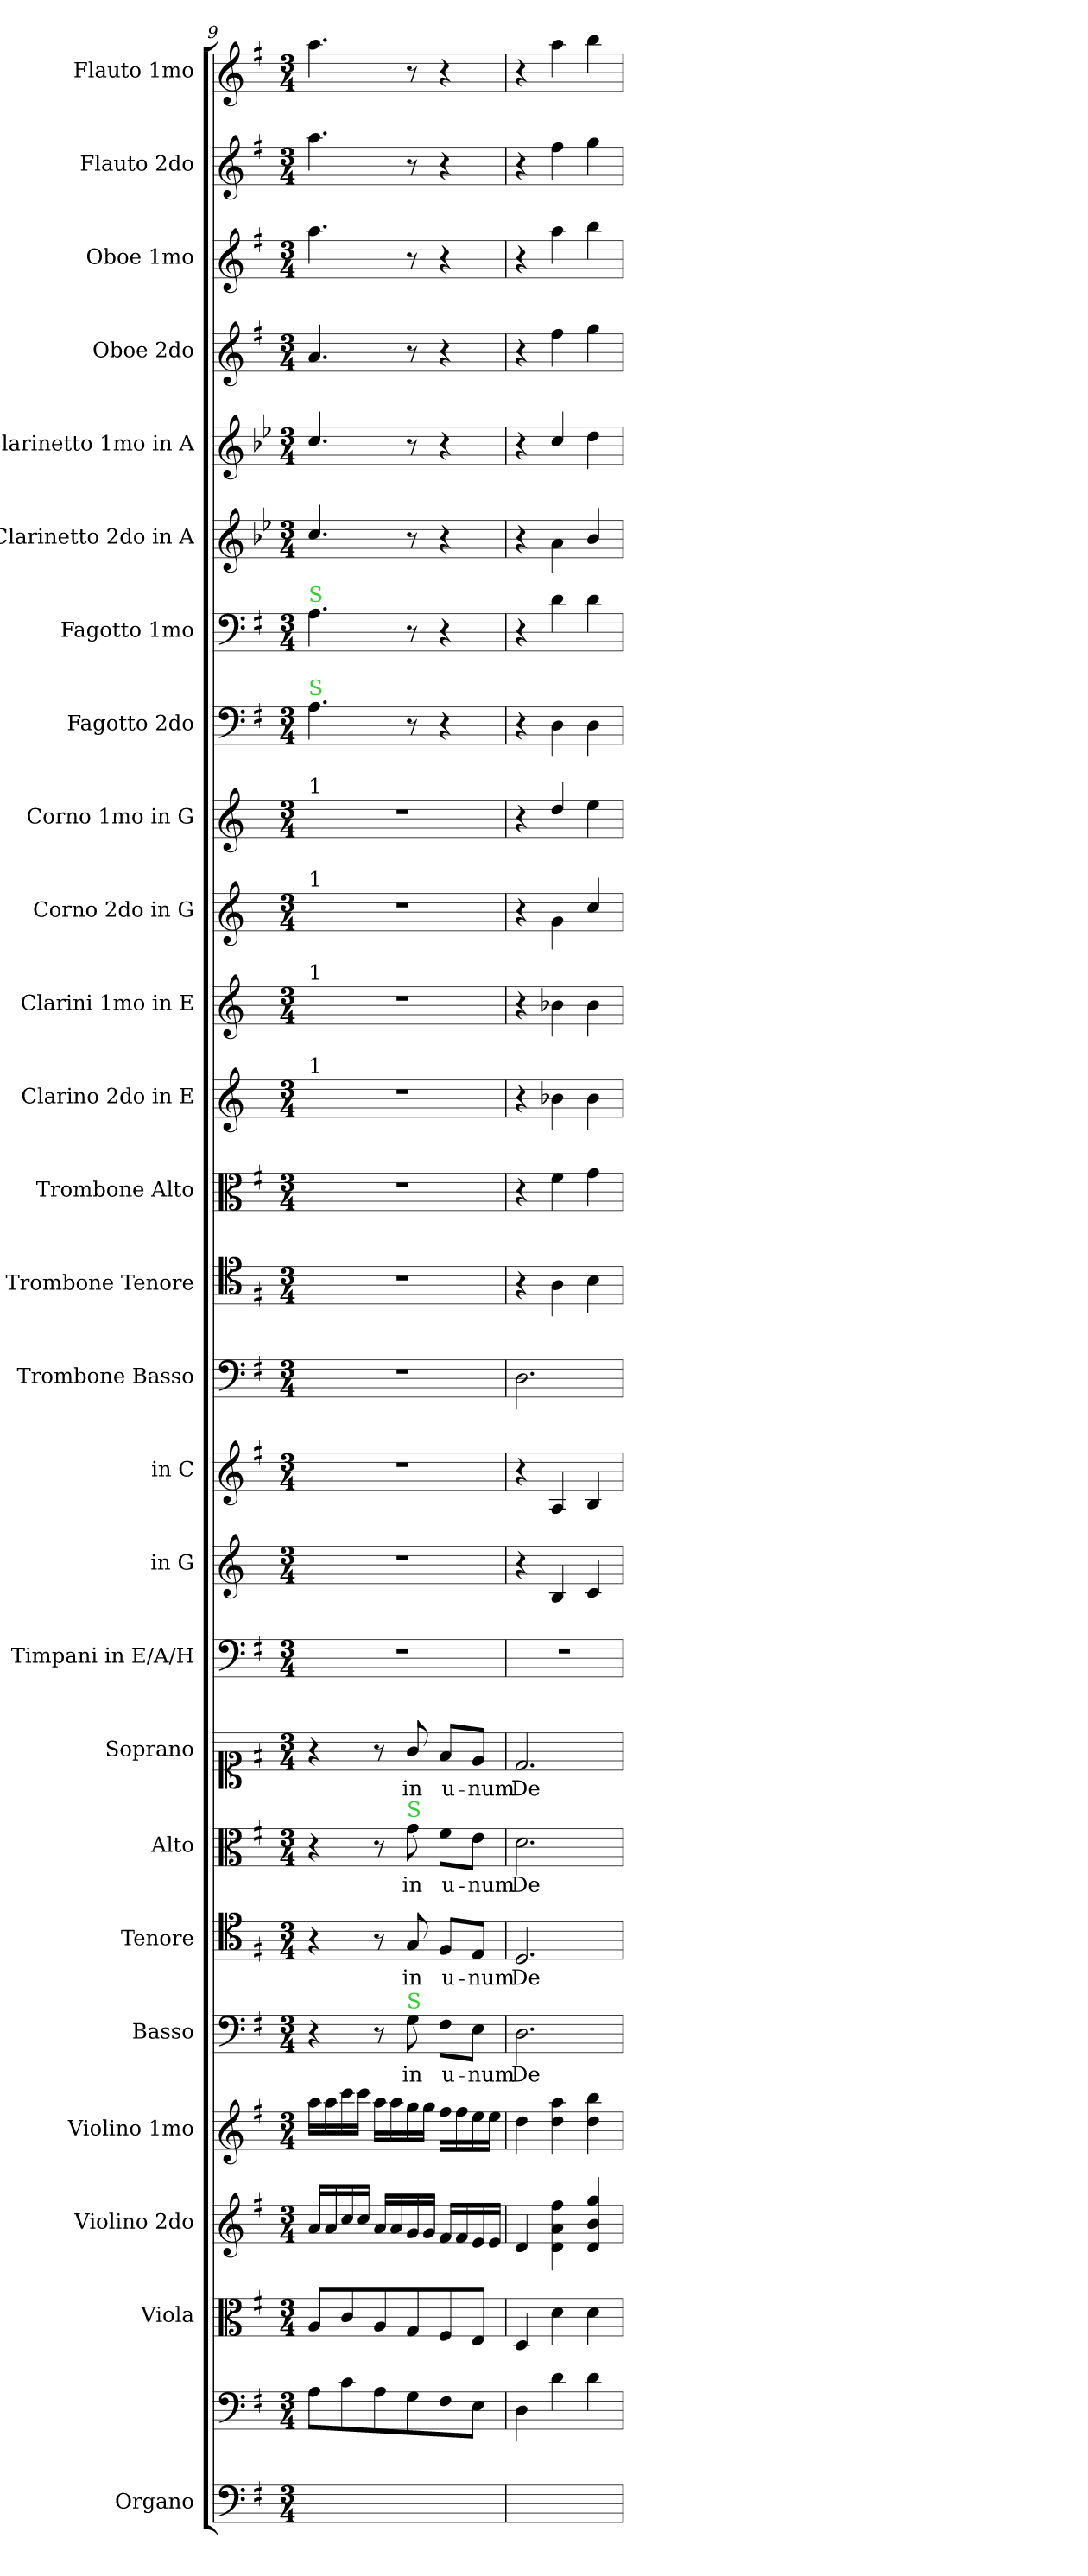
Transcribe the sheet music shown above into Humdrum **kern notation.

**kern	**kern	**kern	**kern	**kern	**kern	**text	**kern	**text	**kern	**text	**kern	**text	**kern	**kern	**kern	**kern	**kern	**kern	**kern	**kern	**kern	**kern	**kern	**kern	**kern	**kern	**kern	**kern	**kern	**kern
*part26	*part26	*part25	*part24	*part23	*part22	*part22	*part21	*part21	*part20	*part20	*part19	*part19	*part18	*part17	*part16	*part15	*part14	*part13	*part12	*part11	*part10	*part9	*part8	*part7	*part6	*part5	*part4	*part3	*part2	*part1
*staff27	*staff26	*staff25	*staff24	*staff23	*staff22	*staff22	*staff21	*staff21	*staff20	*staff20	*staff19	*staff19	*staff18	*staff17	*staff16	*staff15	*staff14	*staff13	*staff12	*staff11	*staff10	*staff9	*staff8	*staff7	*staff6	*staff5	*staff4	*staff3	*staff2	*staff1
*I"Organo	*	*I"Viola	*I"Violino 2do	*I"Violino 1mo	*I"Basso	*	*I"Tenore	*	*I"Alto	*	*I"Soprano	*	*I"Timpani in E/A/H	*I"in G	*I"in C	*I"Trombone Basso	*I"Trombone Tenore	*I"Trombone Alto	*I"Clarino 2do in E	*I"Clarini 1mo in E	*I"Corno 2do in G	*I"Corno 1mo in G	*I"Fagotto 2do	*I"Fagotto 1mo	*I"Clarinetto 2do in A	*I"Clarinetto 1mo in A	*I"Oboe 2do	*I"Oboe 1mo	*I"Flauto 2do	*I"Flauto 1mo
*I'Org	*	*I'Va	*	*	*I'B	*	*I'T	*	*I'A	*	*I'S	*	*I'Timp	*	*	*	*	*	*	*I'Clno I	*	*I'Cor I	*	*	*I'Cl II	*I'Cl I	*	*	*	*
*clefF4	*clefF4	*clefC3	*clefG2	*clefG2	*clefF4	*	*clefC4	*	*clefC3	*	*clefC1	*	*clefF4	*clefG2	*clefG2	*clefF4	*clefC4	*clefC3	*clefG2	*clefG2	*clefG2	*clefG2	*clefF4	*clefF4	*clefG2	*clefG2	*clefG2	*clefG2	*clefG2	*clefG2
*	*	*	*	*	*	*	*	*	*	*	*	*	*	*ITrd3c5	*	*	*	*	*ITrd-2c-4	*ITrd-2c-4	*ITrd3c5	*ITrd3c5	*	*	*ITrd2c3	*ITrd2c3	*	*	*	*
*k[f#]	*k[f#]	*k[f#]	*k[f#]	*k[f#]	*k[f#]	*	*k[f#]	*	*k[f#]	*	*k[f#]	*	*k[f#]	*k[f#]	*k[f#]	*k[f#]	*k[f#]	*k[f#]	*k[f#c#g#d#]	*k[f#c#g#d#]	*k[f#]	*k[f#]	*k[f#]	*k[f#]	*k[f#]	*k[f#]	*k[f#]	*k[f#]	*k[f#]	*k[f#]
*e:	*e:	*e:	*e:	*e:	*e:	*	*e:	*	*e:	*	*e:	*	*	*	*	*e:	*e:	*e:	*	*	*	*	*e:	*e:	*	*	*e:	*e:	*e:	*e:
*M3/4	*M3/4	*M3/4	*M3/4	*M3/4	*M3/4	*	*M3/4	*	*M3/4	*	*M3/4	*	*M3/4	*M3/4	*M3/4	*M3/4	*M3/4	*M3/4	*M3/4	*M3/4	*M3/4	*M3/4	*M3/4	*M3/4	*M3/4	*M3/4	*M3/4	*M3/4	*M3/4	*M3/4
=9	=9	=9	=9	=9	=9	=9	=9	=9	=9	=9	=9	=9	=9	=9	=9	=9	=9	=9	=9	=9	=9	=9	=9	=9	=9	=9	=9	=9	=9	=9
!	!	!	!	!	!	!	!	!	!	!	!	!	!	!	!	!	!	!	!	!	!	!	!	!LO:TX:a:color=limegreen:t=S	!	!	!	!	!	!
!	!	!	!	!	!	!	!	!	!	!	!	!	!	!	!	!	!	!	!	!	!	!	!LO:TX:a:color=limegreen:t=S	!	!	!	!	!	!	!
!	!	!	!	!	!	!	!	!	!	!	!	!	!	!	!	!	!	!	!	!	!	!LO:TX:a:t=1	!	!	!	!	!	!	!	!
!	!	!	!	!	!	!	!	!	!	!	!	!	!	!	!	!	!	!	!	!	!LO:TX:a:t=1	!	!	!	!	!	!	!	!	!
!	!	!	!	!	!	!	!	!	!	!	!	!	!	!	!	!	!	!	!	!LO:TX:a:t=1	!	!	!	!	!	!	!	!	!	!
!	!	!	!	!	!	!	!	!	!	!	!	!	!	!	!	!	!	!	!LO:TX:a:t=1	!	!	!	!	!	!	!	!	!	!	!
2.ryy	8A\L	8A/L	16a/LL	16aa\LL	4r	.	4r	.	4r	.	4r	.	2.r	2.r	2.r	2.r	2.r	2.r	2.r	2.r	2.r	2.r	4.A\	4.A\	4.a/	4.a/	4.a/	4.aa\	4.aa\	4.aa\
.	.	.	16a/	16aa\	.	.	.	.	.	.	.	.	.	.	.	.	.	.	.	.	.	.	.	.	.	.	.	.	.	.
.	8c\	8c\	16cc\	16ccc\	.	.	.	.	.	.	.	.	.	.	.	.	.	.	.	.	.	.	.	.	.	.	.	.	.	.
.	.	.	16cc\JJ	16ccc\JJ	.	.	.	.	.	.	.	.	.	.	.	.	.	.	.	.	.	.	.	.	.	.	.	.	.	.
.	8A\	8A/	16a/LL	16aa\LL	8r	.	8r	.	8r	.	8r	.	.	.	.	.	.	.	.	.	.	.	.	.	.	.	.	.	.	.
.	.	.	16a/	16aa\	.	.	.	.	.	.	.	.	.	.	.	.	.	.	.	.	.	.	.	.	.	.	.	.	.	.
!	!	!	!	!	!	!	!	!	!LO:TX:a:color=limegreen:t=S	!	!	!	!	!	!	!	!	!	!	!	!	!	!	!	!	!	!	!	!	!
!	!	!	!	!	!LO:TX:a:color=limegreen:t=S	!	!	!	!	!	!	!	!	!	!	!	!	!	!	!	!	!	!	!	!	!	!	!	!	!
.	8G\	8G/	16g/	16gg\	8G\	in	8G/	in	8g\	in	8g/	in	.	.	.	.	.	.	.	.	.	.	8r	8r	8r	8r	8r	8r	8r	8r
.	.	.	16g/JJ	16gg\JJ	.	.	.	.	.	.	.	.	.	.	.	.	.	.	.	.	.	.	.	.	.	.	.	.	.	.
.	8F#\	8F#/	16f#/LL	16ff#\LL	8F#\L	u-	8F#/L	u-	8f#\L	u-	8f#/L	u-	.	.	.	.	.	.	.	.	.	.	4r	4r	4r	4r	4r	4r	4r	4r
.	.	.	16f#/	16ff#\	.	.	.	.	.	.	.	.	.	.	.	.	.	.	.	.	.	.	.	.	.	.	.	.	.	.
.	8E\J	8E/J	16e/	16ee\	8E\J	-num	8E/J	-num	8e\J	-num	8e/J	-num	.	.	.	.	.	.	.	.	.	.	.	.	.	.	.	.	.	.
.	.	.	16e/JJ	16ee\JJ	.	.	.	.	.	.	.	.	.	.	.	.	.	.	.	.	.	.	.	.	.	.	.	.	.	.
=10	=10	=10	=10	=10	=10	=10	=10	=10	=10	=10	=10	=10	=10	=10	=10	=10	=10	=10	=10	=10	=10	=10	=10	=10	=10	=10	=10	=10	=10	=10
2.ryy	4D\	4D/	4d/	4dd\	2.D\	De-	2.D/	De-	2.d\	De-	2.d/	De-	2.r	4r	4r	2.D\	4r	4r	4r	4r	4r	4r	4r	4r	4r	4r	4r	4r	4r	4r
.	4d\	4d\	4d\ 4a\ 4ff#\	4dd\ 4aa\	.	.	.	.	.	.	.	.	.	4F#/	4A/	.	4A\	4f#\	4ddn\	4ddn\	4d\	4a/	4D\	4d\	4f#\	4a/	4ff#\	4aa\	4ff#\	4aa\
.	4d\	4d\	4d/ 4b/ 4gg/	4dd\ 4bb\	.	.	.	.	.	.	.	.	.	4G/	4B/	.	4B\	4g\	4dd\	4dd\	4g/	4b\	4D\	4d\	4g/	4b\	4gg\	4bb\	4gg\	4bb\
=	=	=	=	=	=	=	=	=	=	=	=	=	=	=	=	=	=	=	=	=	=	=	=	=	=	=	=	=	=	=
*-	*-	*-	*-	*-	*-	*-	*-	*-	*-	*-	*-	*-	*-	*-	*-	*-	*-	*-	*-	*-	*-	*-	*-	*-	*-	*-	*-	*-	*-	*-
